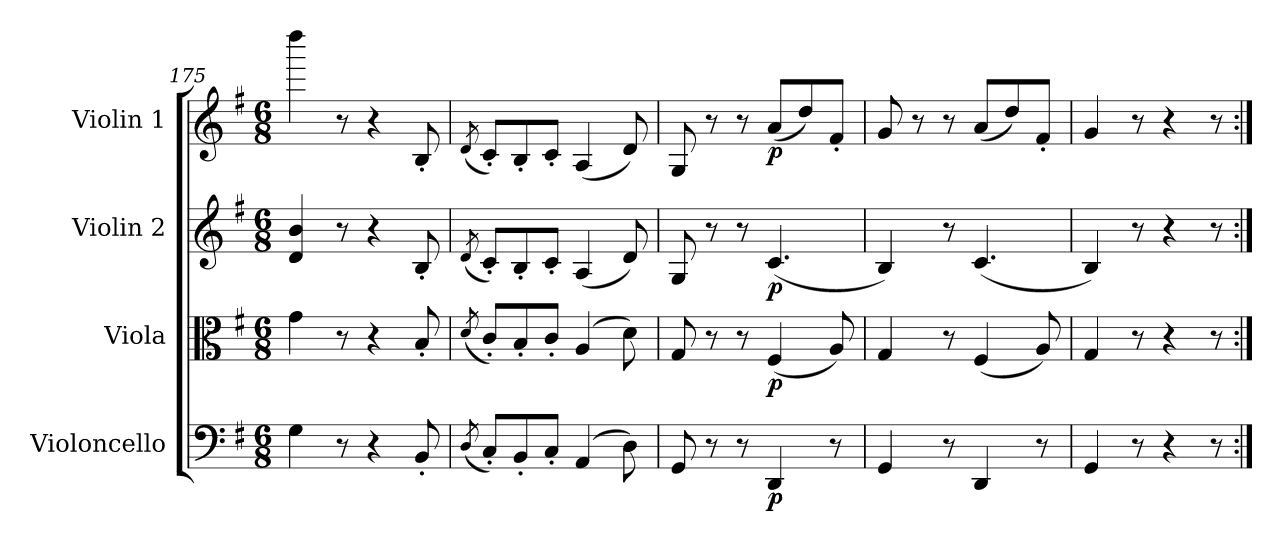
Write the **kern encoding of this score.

**kern	**dynam	**kern	**dynam	**kern	**dynam	**kern	**dynam
*part4	*part4	*part3	*part3	*part2	*part2	*part1	*part1
*staff4	*staff4	*staff3	*staff3	*staff2	*staff2	*staff1	*staff1
*I"Violoncello	*	*I"Viola	*	*I"Violin 2	*	*I"Violin 1	*
*I'Vc	*	*I'Vla	*	*I'Vln	*	*I'Vln	*
*clefF4	*	*clefC3	*	*clefG2	*	*clefG2	*
*k[f#]	*	*k[f#]	*	*k[f#]	*	*k[f#]	*
*M6/8	*	*M6/8	*	*M6/8	*	*M6/8	*
=175	=175	=175	=175	=175	=175	=175	=175
4G\	.	4g\	.	4d/ 4b/	.	4dddd\	.
8r	.	8r	.	8r	.	8r	.
4r	.	4r	.	4r	.	4r	.
8BB'/	.	8B'/	.	8B'/	.	8B'/	.
=176	=176	=176	=176	=176	=176	=176	=176
(8qD/	.	(8qd/	.	(8qd/	.	(8qd/	.
8C'/L)	.	8c'/L)	.	8c'/L)	.	8c'/L)	.
8BB'/	.	8B'/	.	8B'/	.	8B'/	.
8C'/J	.	8c'/J	.	8c'/J	.	8c'/J	.
(4AA/	.	(4A/	.	(4A/	.	(4A/	.
8D\)	.	8d\)	.	8d/)	.	8d/)	.
=177	=177	=177	=177	=177	=177	=177	=177
8GG/	.	8G/	.	8G/	.	8G/	.
8r	.	8r	.	8r	.	8r	.
8r	.	8r	.	8r	.	8r	.
!	!LO:DY:b	!	!LO:DY:b	!	!LO:DY:b	!	!LO:DY:b
4DD/	p	(4F#/	p	(4.c/	p	(8a/L	p
.	.	.	.	.	.	8dd/)	.
8r	.	8A/)	.	.	.	8f#'/J	.
=178	=178	=178	=178	=178	=178	=178	=178
4GG/	.	4G/	.	4B/)	.	8g/	.
.	.	.	.	.	.	8r	.
8r	.	8r	.	8r	.	8r	.
4DD/	.	(4F#/	.	(4.c/	.	(8a/L	.
.	.	.	.	.	.	8dd/)	.
8r	.	8A/)	.	.	.	8f#'/J	.
!!LO:LB:g=z
=179	=179	=179	=179	=179	=179	=179	=179
4GG/	.	4G/	.	4B/)	.	4g/	.
8r	.	8r	.	8r	.	8r	.
4r	.	4r	.	4r	.	4r	.
8r	.	8r	.	8r	.	8r	.
=:|!	=:|!	=:|!	=:|!	=:|!	=:|!	=:|!	=:|!
*-	*-	*-	*-	*-	*-	*-	*-
